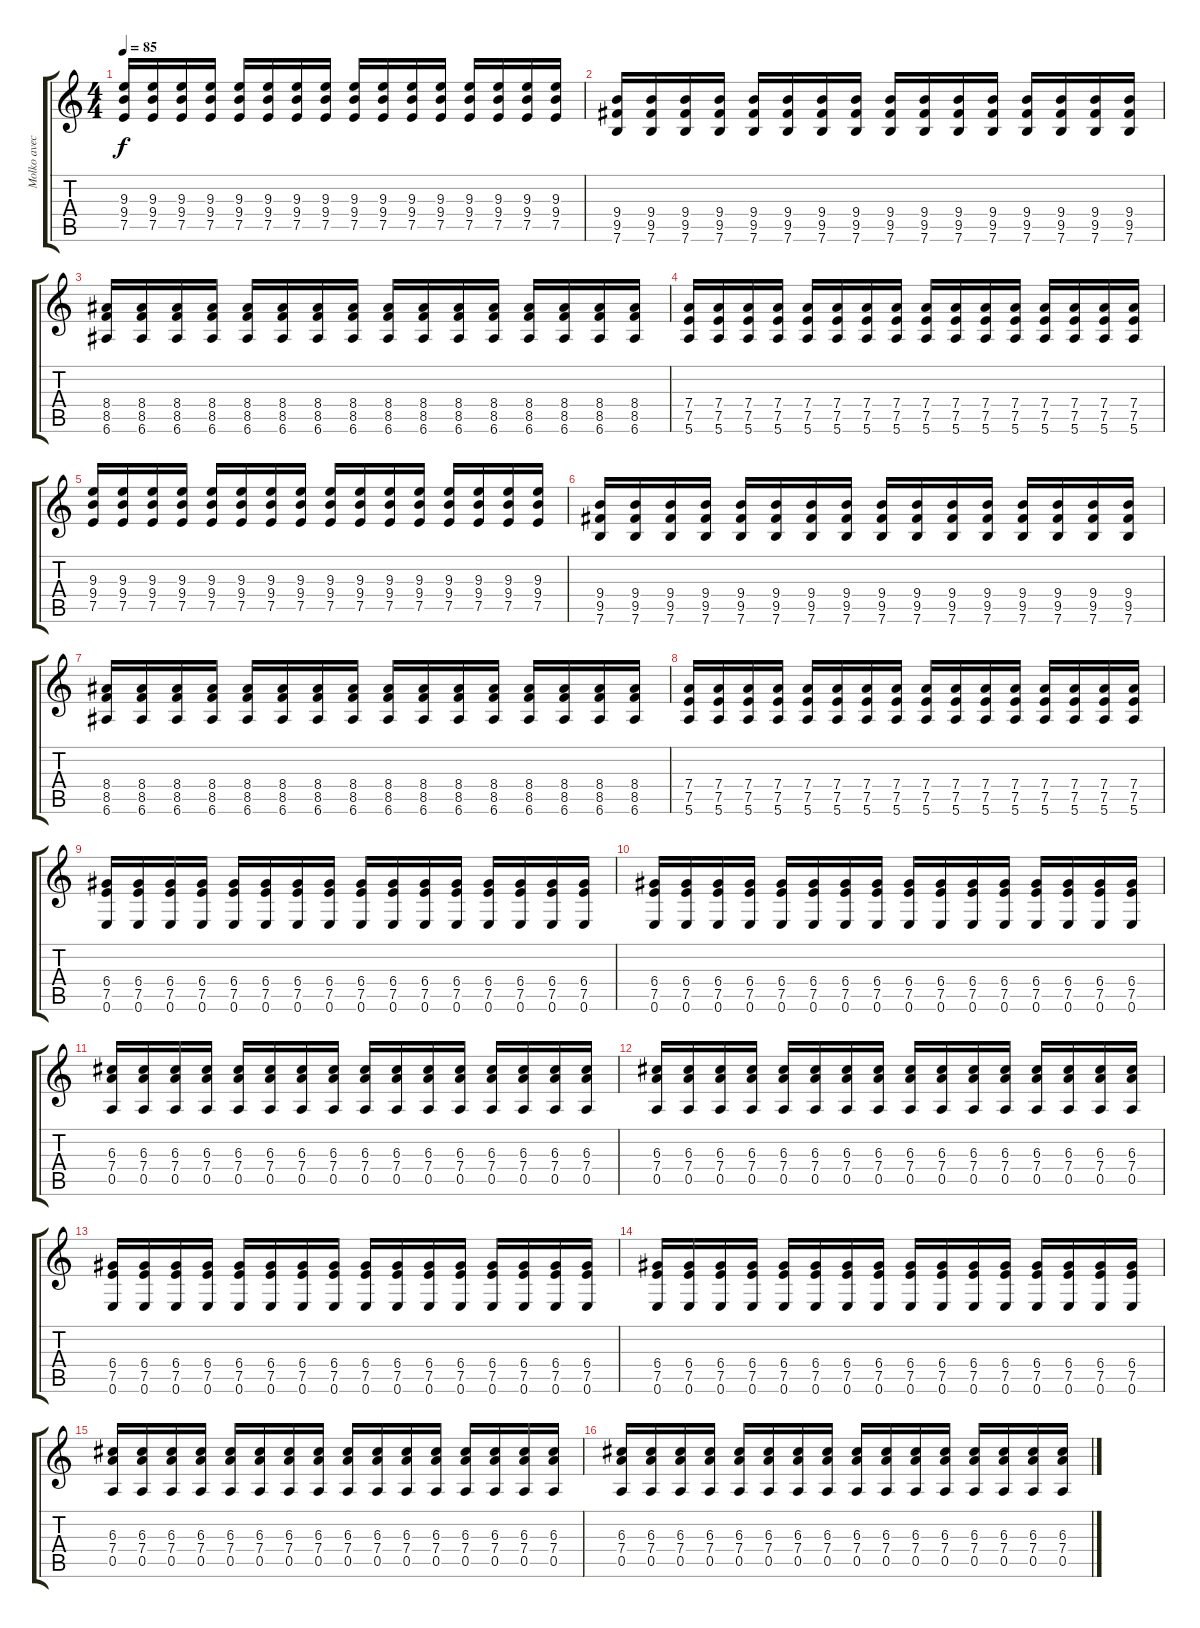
\track ("Molko avec une jaguar" "Molko avec") {instrument distortionguitar}
\staff {score tabs}
\tuning (E4 B3 G3 D3 A2 E2) {hide}
\ts (4 4)
\tempo 85
\clef g2
\ks c
(9.3 9.4 7.5).16{dy f} (9.3 9.4 7.5).16 (9.3 9.4 7.5).16 (9.3 9.4 7.5).16 (9.3 9.4 7.5).16 (9.3 9.4 7.5).16 (9.3 9.4 7.5).16 (9.3 9.4 7.5).16 (9.3 9.4 7.5).16 (9.3 9.4 7.5).16 (9.3 9.4 7.5).16 (9.3 9.4 7.5).16 (9.3 9.4 7.5).16 (9.3 9.4 7.5).16 (9.3 9.4 7.5).16 (9.3 9.4 7.5).16 |
(9.4 9.5 7.6).16 (9.4 9.5 7.6).16 (9.4 9.5 7.6).16 (9.4 9.5 7.6).16 (9.4 9.5 7.6).16 (9.4 9.5 7.6).16 (9.4 9.5 7.6).16 (9.4 9.5 7.6).16 (9.4 9.5 7.6).16 (9.4 9.5 7.6).16 (9.4 9.5 7.6).16 (9.4 9.5 7.6).16 (9.4 9.5 7.6).16 (9.4 9.5 7.6).16 (9.4 9.5 7.6).16 (9.4 9.5 7.6).16 |
(8.4 8.5 6.6).16 (8.4 8.5 6.6).16 (8.4 8.5 6.6).16 (8.4 8.5 6.6).16 (8.4 8.5 6.6).16 (8.4 8.5 6.6).16 (8.4 8.5 6.6).16 (8.4 8.5 6.6).16 (8.4 8.5 6.6).16 (8.4 8.5 6.6).16 (8.4 8.5 6.6).16 (8.4 8.5 6.6).16 (8.4 8.5 6.6).16 (8.4 8.5 6.6).16 (8.4 8.5 6.6).16 (8.4 8.5 6.6).16 |
(7.4 7.5 5.6).16 (7.4 7.5 5.6).16 (7.4 7.5 5.6).16 (7.4 7.5 5.6).16 (7.4 7.5 5.6).16 (7.4 7.5 5.6).16 (7.4 7.5 5.6).16 (7.4 7.5 5.6).16 (7.4 7.5 5.6).16 (7.4 7.5 5.6).16 (7.4 7.5 5.6).16 (7.4 7.5 5.6).16 (7.4 7.5 5.6).16 (7.4 7.5 5.6).16 (7.4 7.5 5.6).16 (7.4 7.5 5.6).16 |
(9.3 9.4 7.5).16 (9.3 9.4 7.5).16 (9.3 9.4 7.5).16 (9.3 9.4 7.5).16 (9.3 9.4 7.5).16 (9.3 9.4 7.5).16 (9.3 9.4 7.5).16 (9.3 9.4 7.5).16 (9.3 9.4 7.5).16 (9.3 9.4 7.5).16 (9.3 9.4 7.5).16 (9.3 9.4 7.5).16 (9.3 9.4 7.5).16 (9.3 9.4 7.5).16 (9.3 9.4 7.5).16 (9.3 9.4 7.5).16 |
(9.4 9.5 7.6).16 (9.4 9.5 7.6).16 (9.4 9.5 7.6).16 (9.4 9.5 7.6).16 (9.4 9.5 7.6).16 (9.4 9.5 7.6).16 (9.4 9.5 7.6).16 (9.4 9.5 7.6).16 (9.4 9.5 7.6).16 (9.4 9.5 7.6).16 (9.4 9.5 7.6).16 (9.4 9.5 7.6).16 (9.4 9.5 7.6).16 (9.4 9.5 7.6).16 (9.4 9.5 7.6).16 (9.4 9.5 7.6).16 |
(8.4 8.5 6.6).16 (8.4 8.5 6.6).16 (8.4 8.5 6.6).16 (8.4 8.5 6.6).16 (8.4 8.5 6.6).16 (8.4 8.5 6.6).16 (8.4 8.5 6.6).16 (8.4 8.5 6.6).16 (8.4 8.5 6.6).16 (8.4 8.5 6.6).16 (8.4 8.5 6.6).16 (8.4 8.5 6.6).16 (8.4 8.5 6.6).16 (8.4 8.5 6.6).16 (8.4 8.5 6.6).16 (8.4 8.5 6.6).16 |
(7.4 7.5 5.6).16 (7.4 7.5 5.6).16 (7.4 7.5 5.6).16 (7.4 7.5 5.6).16 (7.4 7.5 5.6).16 (7.4 7.5 5.6).16 (7.4 7.5 5.6).16 (7.4 7.5 5.6).16 (7.4 7.5 5.6).16 (7.4 7.5 5.6).16 (7.4 7.5 5.6).16 (7.4 7.5 5.6).16 (7.4 7.5 5.6).16 (7.4 7.5 5.6).16 (7.4 7.5 5.6).16 (7.4 7.5 5.6).16 |
(6.4 7.5 0.6).16 (6.4 7.5 0.6).16 (6.4 7.5 0.6).16 (6.4 7.5 0.6).16 (6.4 7.5 0.6).16 (6.4 7.5 0.6).16 (6.4 7.5 0.6).16 (6.4 7.5 0.6).16 (6.4 7.5 0.6).16 (6.4 7.5 0.6).16 (6.4 7.5 0.6).16 (6.4 7.5 0.6).16 (6.4 7.5 0.6).16 (6.4 7.5 0.6).16 (6.4 7.5 0.6).16 (6.4 7.5 0.6).16 |
(6.4 7.5 0.6).16 (6.4 7.5 0.6).16 (6.4 7.5 0.6).16 (6.4 7.5 0.6).16 (6.4 7.5 0.6).16 (6.4 7.5 0.6).16 (6.4 7.5 0.6).16 (6.4 7.5 0.6).16 (6.4 7.5 0.6).16 (6.4 7.5 0.6).16 (6.4 7.5 0.6).16 (6.4 7.5 0.6).16 (6.4 7.5 0.6).16 (6.4 7.5 0.6).16 (6.4 7.5 0.6).16 (6.4 7.5 0.6).16 |
(6.3 7.4 0.5).16 (6.3 7.4 0.5).16 (6.3 7.4 0.5).16 (6.3 7.4 0.5).16 (6.3 7.4 0.5).16 (6.3 7.4 0.5).16 (6.3 7.4 0.5).16 (6.3 7.4 0.5).16 (6.3 7.4 0.5).16 (6.3 7.4 0.5).16 (6.3 7.4 0.5).16 (6.3 7.4 0.5).16 (6.3 7.4 0.5).16 (6.3 7.4 0.5).16 (6.3 7.4 0.5).16 (6.3 7.4 0.5).16 |
(6.3 7.4 0.5).16 (6.3 7.4 0.5).16 (6.3 7.4 0.5).16 (6.3 7.4 0.5).16 (6.3 7.4 0.5).16 (6.3 7.4 0.5).16 (6.3 7.4 0.5).16 (6.3 7.4 0.5).16 (6.3 7.4 0.5).16 (6.3 7.4 0.5).16 (6.3 7.4 0.5).16 (6.3 7.4 0.5).16 (6.3 7.4 0.5).16 (6.3 7.4 0.5).16 (6.3 7.4 0.5).16 (6.3 7.4 0.5).16 |
(6.4 7.5 0.6).16 (6.4 7.5 0.6).16 (6.4 7.5 0.6).16 (6.4 7.5 0.6).16 (6.4 7.5 0.6).16 (6.4 7.5 0.6).16 (6.4 7.5 0.6).16 (6.4 7.5 0.6).16 (6.4 7.5 0.6).16 (6.4 7.5 0.6).16 (6.4 7.5 0.6).16 (6.4 7.5 0.6).16 (6.4 7.5 0.6).16 (6.4 7.5 0.6).16 (6.4 7.5 0.6).16 (6.4 7.5 0.6).16 |
(6.4 7.5 0.6).16 (6.4 7.5 0.6).16 (6.4 7.5 0.6).16 (6.4 7.5 0.6).16 (6.4 7.5 0.6).16 (6.4 7.5 0.6).16 (6.4 7.5 0.6).16 (6.4 7.5 0.6).16 (6.4 7.5 0.6).16 (6.4 7.5 0.6).16 (6.4 7.5 0.6).16 (6.4 7.5 0.6).16 (6.4 7.5 0.6).16 (6.4 7.5 0.6).16 (6.4 7.5 0.6).16 (6.4 7.5 0.6).16 |
(6.3 7.4 0.5).16 (6.3 7.4 0.5).16 (6.3 7.4 0.5).16 (6.3 7.4 0.5).16 (6.3 7.4 0.5).16 (6.3 7.4 0.5).16 (6.3 7.4 0.5).16 (6.3 7.4 0.5).16 (6.3 7.4 0.5).16 (6.3 7.4 0.5).16 (6.3 7.4 0.5).16 (6.3 7.4 0.5).16 (6.3 7.4 0.5).16 (6.3 7.4 0.5).16 (6.3 7.4 0.5).16 (6.3 7.4 0.5).16 |
(6.3 7.4 0.5).16 (6.3 7.4 0.5).16 (6.3 7.4 0.5).16 (6.3 7.4 0.5).16 (6.3 7.4 0.5).16 (6.3 7.4 0.5).16 (6.3 7.4 0.5).16 (6.3 7.4 0.5).16 (6.3 7.4 0.5).16 (6.3 7.4 0.5).16 (6.3 7.4 0.5).16 (6.3 7.4 0.5).16 (6.3 7.4 0.5).16 (6.3 7.4 0.5).16 (6.3 7.4 0.5).16 (6.3 7.4 0.5).16
